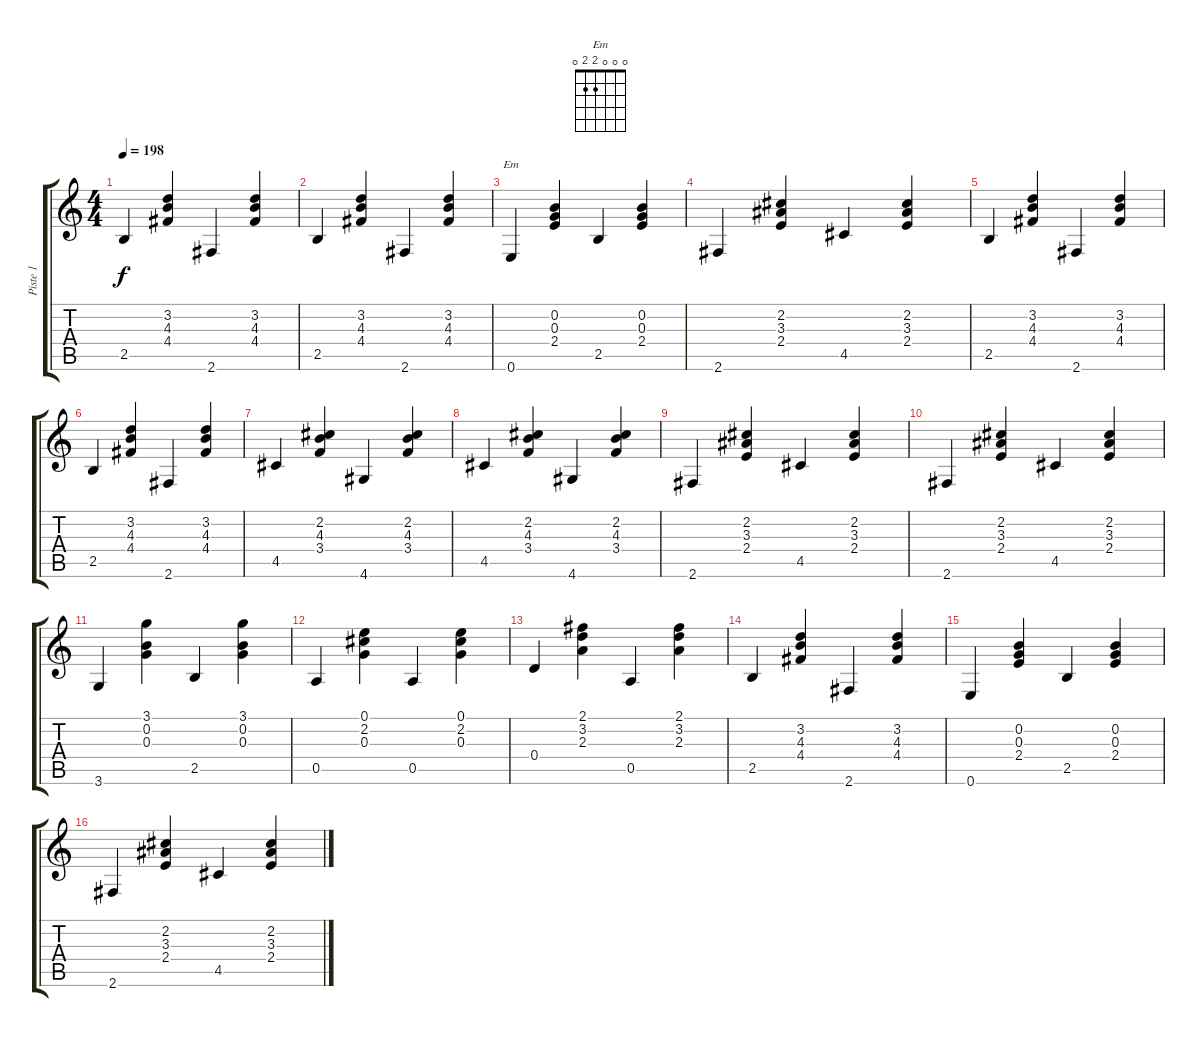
\track ("Piste 1" "Piste 1") {instrument acousticguitarnylon}
\staff {score tabs}
\tuning (E4 B3 G3 D3 A2 E2) {hide}
\chord ("Em" 0 0 0 2 2 0)
\ts (4 4)
\tempo 198
\clef g2
\ks c
2.5.4{dy f} (3.2 4.3 4.4).4 2.6.4 (3.2 4.3 4.4).4 |
2.5.4 (3.2 4.3 4.4).4 2.6.4 (3.2 4.3 4.4).4 |
0.6.4{ch "Em"} (0.2 0.3 2.4).4 2.5.4 (0.2 0.3 2.4).4 |
2.6.4 (2.2 3.3 2.4).4 4.5.4 (2.2 3.3 2.4).4 |
2.5.4 (3.2 4.3 4.4).4 2.6.4 (3.2 4.3 4.4).4 |
2.5.4 (3.2 4.3 4.4).4 2.6.4 (3.2 4.3 4.4).4 |
4.5.4 (2.2 4.3 3.4).4 4.6.4 (2.2 4.3 3.4).4 |
4.5.4 (2.2 4.3 3.4).4 4.6.4 (2.2 4.3 3.4).4 |
2.6.4 (2.2 3.3 2.4).4 4.5.4 (2.2 3.3 2.4).4 |
2.6.4 (2.2 3.3 2.4).4 4.5.4 (2.2 3.3 2.4).4 |
3.6.4 (3.1 0.2 0.3).4 2.5.4 (3.1 0.2 0.3).4 |
0.5.4 (0.1 2.2 0.3).4 0.5.4 (0.1 2.2 0.3).4 |
0.4.4 (2.1 3.2 2.3).4 0.5.4 (2.1 3.2 2.3).4 |
2.5.4 (3.2 4.3 4.4).4 2.6.4 (3.2 4.3 4.4).4 |
0.6.4 (0.2 0.3 2.4).4 2.5.4 (0.2 0.3 2.4).4 |
2.6.4 (2.2 3.3 2.4).4 4.5.4 (2.2 3.3 2.4).4
